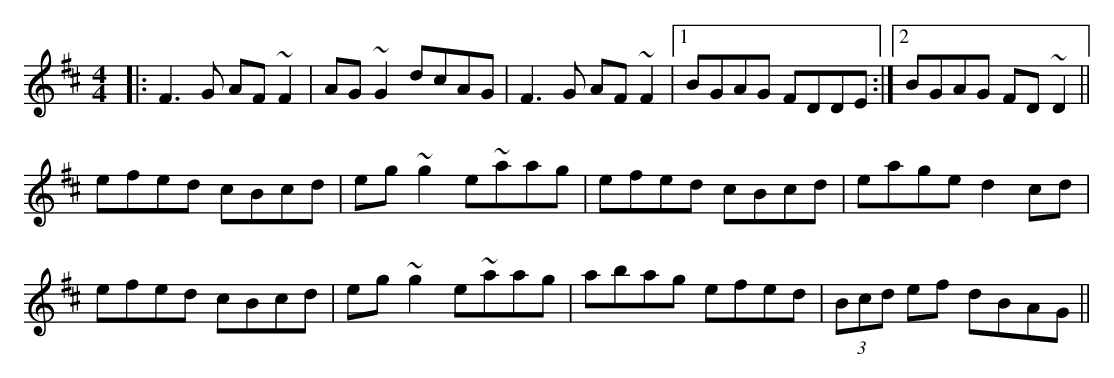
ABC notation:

X:1
M:4/4
K:Amix
|:F3G AF~F2|AG~G2 dcAG|F3G AF~F2|1 BGAG FDDE:|2 BGAG FD~D2||
efed cBcd|eg~g2 e~aag|efed cBcd|eage d2cd|
efed cBcd|eg~g2 e~aag|abag efed|(3Bcd ef dBAG||
